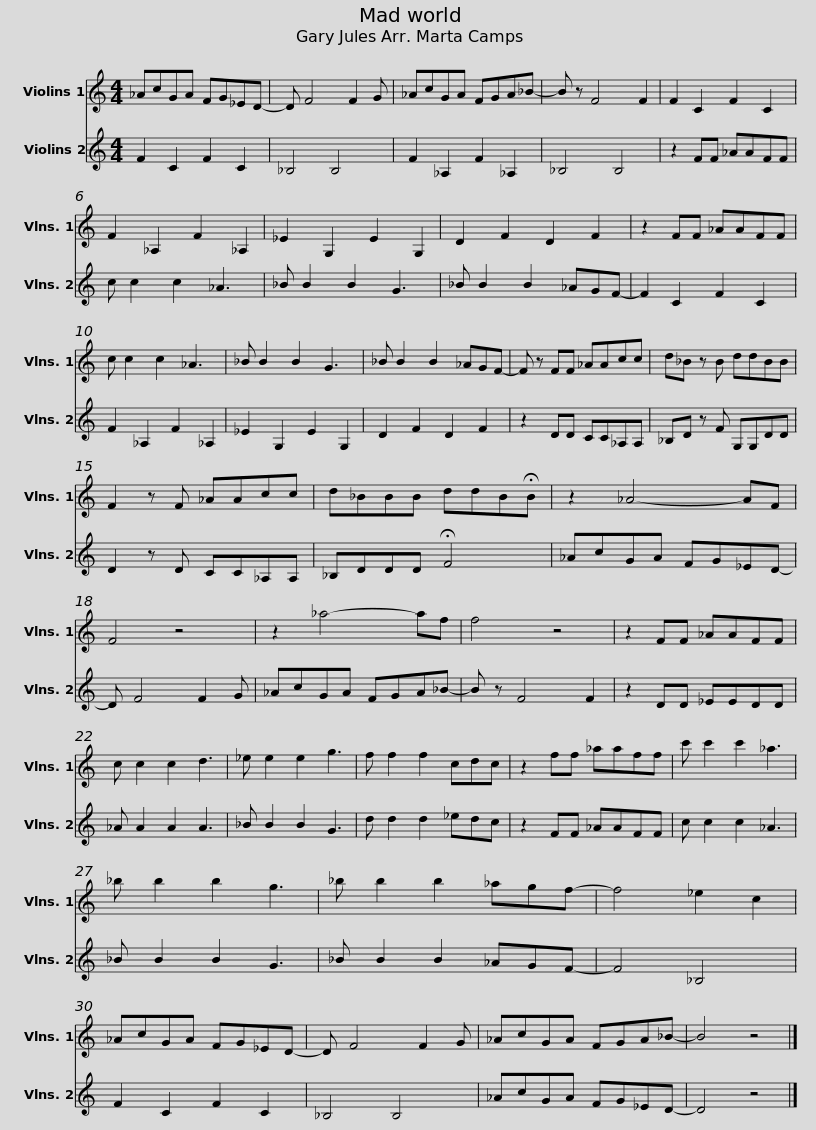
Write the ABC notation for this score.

X:1
%%score 1 2
L:1/8
M:4/4
I:linebreak $
K:C
V:1 treble
V:2 treble
V:1
 _AcGA FG_ED- | D F4 F2 G | _AcGA FGA_B- | B z F4 F2 | F2 C2 F2 C2 |$ %5
 F2 _A,2 F2 _A,2 | _E2 G,2 E2 G,2 | D2 F2 D2 F2 | z2 FF _AAFF | c c2 c2 _A3 |$ %10
 _B B2 B2 G3 | _B B2 B2 _AGF- | F z FF _AAcc | d_B z B ddBB |$ F2 z F _AAcc | %15
 d_BBB ddB!fermata!B | z2 _A4- AF | F4 z4 | z2 _a4- af |$ f4 z4 | %20
 z2 FF _AAFF | c c2 c2 d3 | _e e2 e2 g3 | f f2 f2 cdc | z2 ff _aaff |$ %25
 c' c'2 c'2 _a3 | _b b2 b2 g3 | _b b2 b2 _agf- | f4 _e2 c2 | _AcGA FG_ED- | %30
 D F4 F2 G |$ _AcGA FGA_B- | B4 z4 |] %33
V:2
 F2 C2 F2 C2 | _B,4 B,4 | F2 _A,2 F2 _A,2 | _B,4 B,4 | z2 FF _AAFF |$ %5
 c c2 c2 _A3 | _B B2 B2 G3 | _B B2 B2 _AGF- | F2 C2 F2 C2 | F2 _A,2 F2 _A,2 |$ %10
 _E2 G,2 E2 G,2 | D2 F2 D2 F2 | z2 DD CC_A,A, | _B,D z F G,G,DD |$ D2 z D CC_A,A, | %15
 _B,DDD !fermata!F4 | _AcGA FG_ED- | D F4 F2 G | _AcGA FGA_B- |$ B z F4 F2 | %20
 z2 DD _EEDD | _A A2 A2 A3 | _B B2 B2 G3 | d d2 d2 _edc | z2 FF _AAFF |$ %25
 c c2 c2 _A3 | _B B2 B2 G3 | _B B2 B2 _AGF- | F4 _B,4 | F2 C2 F2 C2 | %30
 _B,4 B,4 |$ _AcGA FG_ED- | D4 z4 |] %33
